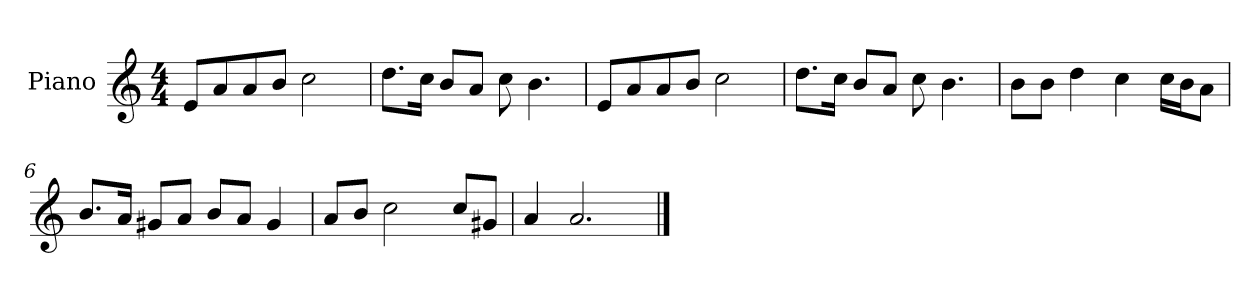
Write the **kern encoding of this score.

**kern
*part1
*staff1
*I"Piano
*I'P-no
*clefG2
*k[]
*M4/4
*MM90
=1
8e/L
8a/
8a/
8b/J
2cc\
=2
8.dd\L
16cc\Jk
8b/L
8a/J
8cc\
4.b\
=3
8e/L
8a/
8a/
8b/J
2cc\
=4
8.dd\L
16cc\Jk
8b/L
8a/J
8cc\
4.b\
=5
8b\L
8b\J
4dd\
4cc\
16cc\LL
16b\J
8a\J
=6
8.b/L
16a/Jk
8g#X/L
8a/J
8b/L
8a/J
4g#/
!!LO:LB:g=z
=7
8a/L
8b/J
2cc\
8cc/L
8g#X/J
=8
4a/
2.a/
==
*-
